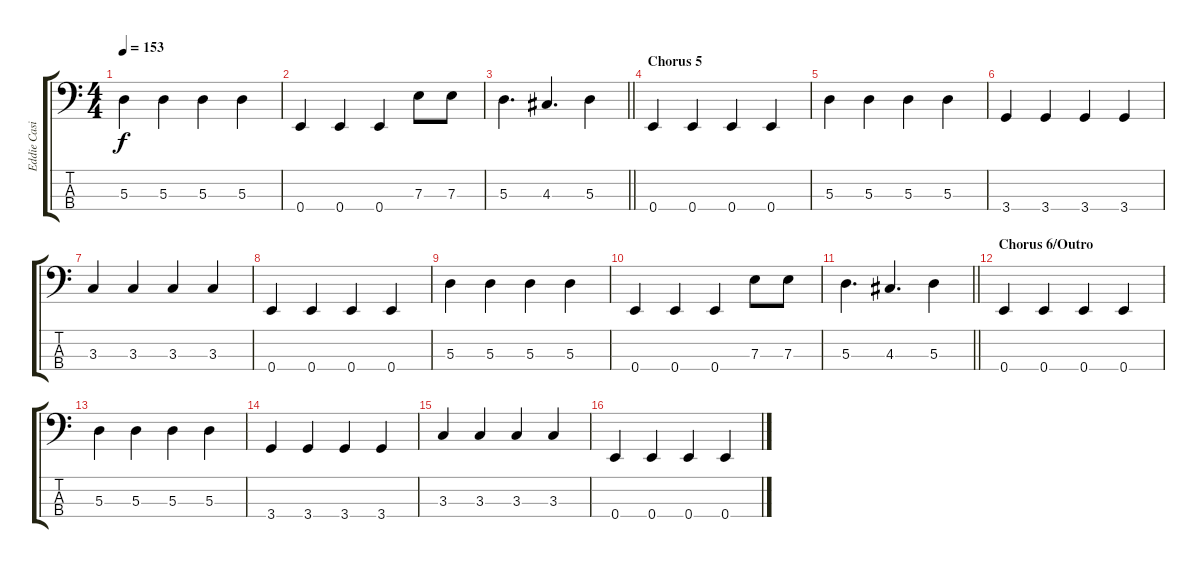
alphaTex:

\track ("Eddie Casillas" "Eddie Casi") {instrument electricbassfinger}
\staff {score tabs}
\tuning (G2 D2 A1 E1) {hide}
\ts (4 4)
\tempo 153
\clef f4
\ks c
5.3.4{dy f} 5.3.4 5.3.4 5.3.4 |
0.4.4 0.4.4 0.4.4 7.3.8 7.3.8 |
\barLineRight lightlight
5.3.4{d} 4.3.4{d} 5.3.4 |
\section ("" "Chorus 5")
0.4.4 0.4.4 0.4.4 0.4.4 |
5.3.4 5.3.4 5.3.4 5.3.4 |
3.4.4 3.4.4 3.4.4 3.4.4 |
3.3.4 3.3.4 3.3.4 3.3.4 |
0.4.4 0.4.4 0.4.4 0.4.4 |
5.3.4 5.3.4 5.3.4 5.3.4 |
0.4.4 0.4.4 0.4.4 7.3.8 7.3.8 |
\barLineRight lightlight
5.3.4{d} 4.3.4{d} 5.3.4 |
\section ("" "Chorus 6/Outro")
0.4.4 0.4.4 0.4.4 0.4.4 |
5.3.4 5.3.4 5.3.4 5.3.4 |
3.4.4 3.4.4 3.4.4 3.4.4 |
3.3.4 3.3.4 3.3.4 3.3.4 |
0.4.4 0.4.4 0.4.4 0.4.4
